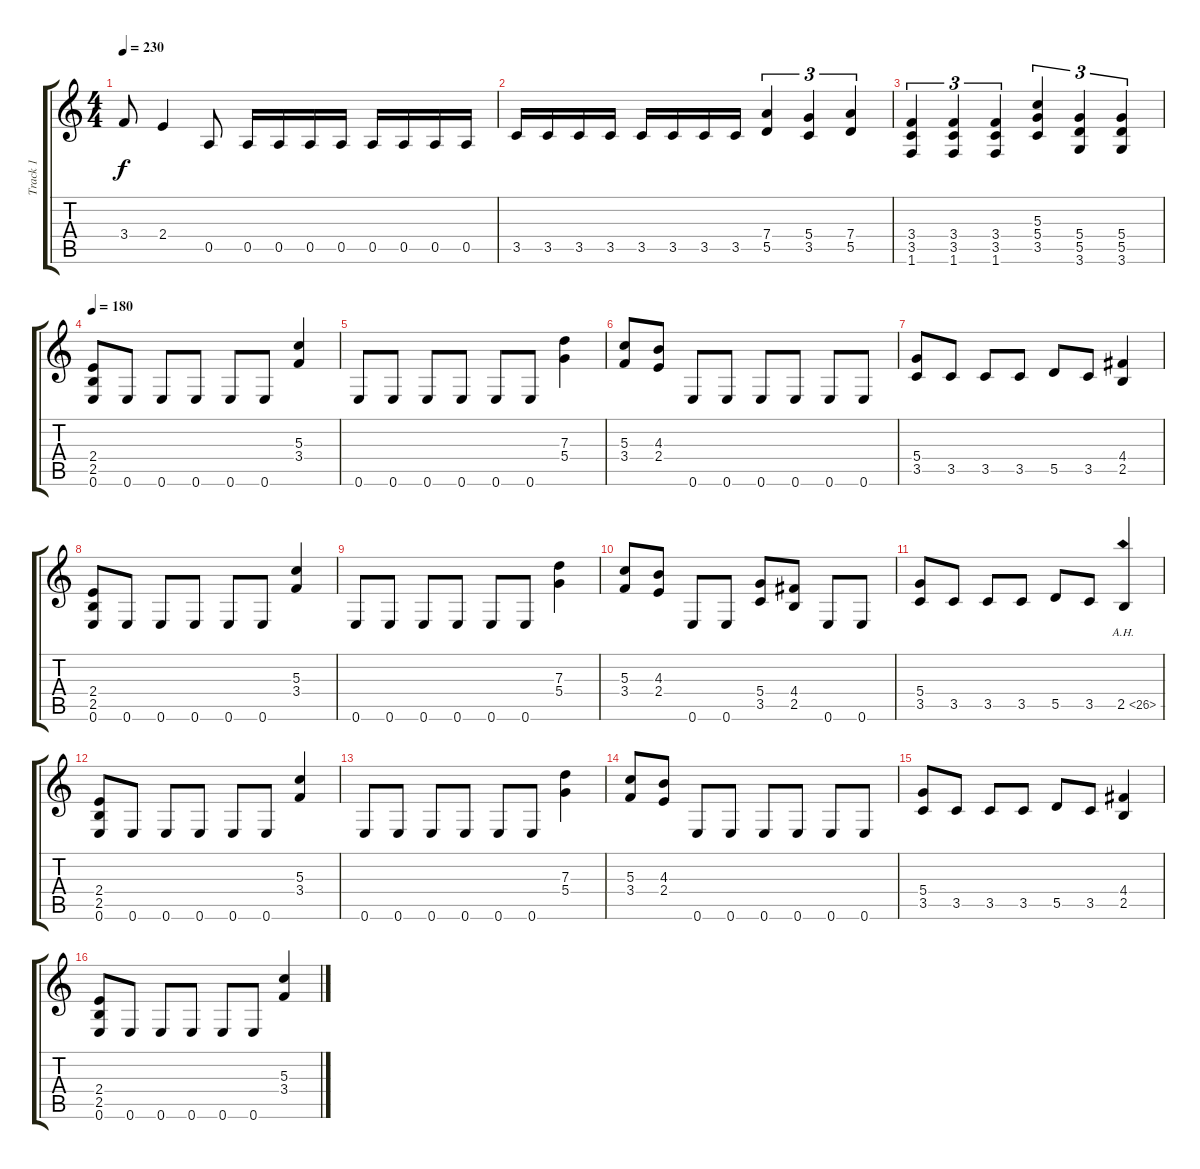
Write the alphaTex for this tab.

\track ("Track 1" "Track 1") {instrument distortionguitar}
\staff {score tabs}
\tuning (E4 B3 G3 D3 A2 E2) {hide}
\ts (4 4)
\tempo 230
\clef g2
\ks c
3.4.8{dy f} 2.4.4 0.5.8 0.5.16 0.5.16 0.5.16 0.5.16 0.5.16 0.5.16 0.5.16 0.5.16 |
3.5.16 3.5.16 3.5.16 3.5.16 3.5.16 3.5.16 3.5.16 3.5.16 (7.4 5.5).4{tu (3 2)} (5.4 3.5).4{tu (3 2)} (7.4 5.5).4{tu (3 2)} |
(3.4 3.5 1.6).4{tu (3 2)} (3.4 3.5 1.6).4{tu (3 2)} (3.4 3.5 1.6).4{tu (3 2)} (5.3 5.4 3.5).4{tu (3 2)} (5.4 5.5 3.6).4{tu (3 2)} (5.4 5.5 3.6).4{tu (3 2)} |
\tempo 180
(2.4 2.5 0.6).8 0.6.8 0.6.8 0.6.8 0.6.8 0.6.8 (5.3 3.4).4 |
0.6.8 0.6.8 0.6.8 0.6.8 0.6.8 0.6.8 (7.3 5.4).4 |
(5.3 3.4).8 (4.3 2.4).8 0.6.8 0.6.8 0.6.8 0.6.8 0.6.8 0.6.8 |
(5.4 3.5).8 3.5.8 3.5.8 3.5.8 5.5.8 3.5.8 (4.4 2.5).4 |
(2.4 2.5 0.6).8 0.6.8 0.6.8 0.6.8 0.6.8 0.6.8 (5.3 3.4).4 |
0.6.8 0.6.8 0.6.8 0.6.8 0.6.8 0.6.8 (7.3 5.4).4 |
(5.3 3.4).8 (4.3 2.4).8 0.6.8 0.6.8 (5.4 3.5).8 (4.4 2.5).8 0.6.8 0.6.8 |
(5.4 3.5).8 3.5.8 3.5.8 3.5.8 5.5.8 3.5.8 2.5{ah 24}.4 |
(2.4 2.5 0.6).8 0.6.8 0.6.8 0.6.8 0.6.8 0.6.8 (5.3 3.4).4 |
0.6.8 0.6.8 0.6.8 0.6.8 0.6.8 0.6.8 (7.3 5.4).4 |
(5.3 3.4).8 (4.3 2.4).8 0.6.8 0.6.8 0.6.8 0.6.8 0.6.8 0.6.8 |
(5.4 3.5).8 3.5.8 3.5.8 3.5.8 5.5.8 3.5.8 (4.4 2.5).4 |
(2.4 2.5 0.6).8 0.6.8 0.6.8 0.6.8 0.6.8 0.6.8 (5.3 3.4).4
